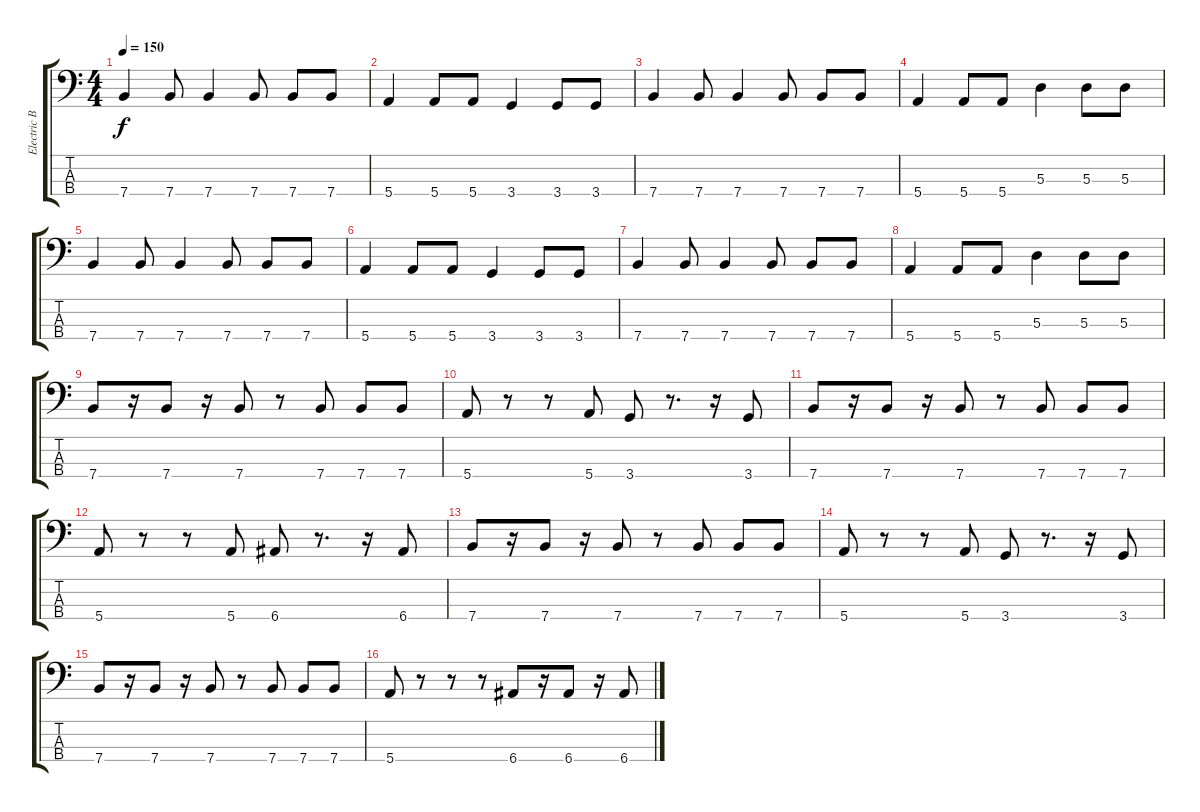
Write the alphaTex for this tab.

\track ("Electric Bass" "Electric B") {instrument electricbassfinger}
\staff {score tabs}
\tuning (G2 D2 A1 E1) {hide}
\ts (4 4)
\tempo 150
\clef f4
\ks c
7.4.4{dy f} 7.4.8 7.4.4 7.4.8 7.4.8 7.4.8 |
5.4.4 5.4.8 5.4.8 3.4.4 3.4.8 3.4.8 |
7.4.4 7.4.8 7.4.4 7.4.8 7.4.8 7.4.8 |
5.4.4 5.4.8 5.4.8 5.3.4 5.3.8 5.3.8 |
7.4.4 7.4.8 7.4.4 7.4.8 7.4.8 7.4.8 |
5.4.4 5.4.8 5.4.8 3.4.4 3.4.8 3.4.8 |
7.4.4 7.4.8 7.4.4 7.4.8 7.4.8 7.4.8 |
5.4.4 5.4.8 5.4.8 5.3.4 5.3.8 5.3.8 |
7.4.8 r.16 7.4.8 r.16 7.4.8 r.8 7.4.8 7.4.8 7.4.8 |
5.4.8 r.8 r.8 5.4.8 3.4.8 r.8{d} r.16 3.4.8 |
7.4.8 r.16 7.4.8 r.16 7.4.8 r.8 7.4.8 7.4.8 7.4.8 |
5.4.8 r.8 r.8 5.4.8 6.4.8 r.8{d} r.16 6.4.8 |
7.4.8 r.16 7.4.8 r.16 7.4.8 r.8 7.4.8 7.4.8 7.4.8 |
5.4.8 r.8 r.8 5.4.8 3.4.8 r.8{d} r.16 3.4.8 |
7.4.8 r.16 7.4.8 r.16 7.4.8 r.8 7.4.8 7.4.8 7.4.8 |
5.4.8 r.8 r.8 r.8 6.4.8 r.16 6.4.8 r.16 6.4.8
